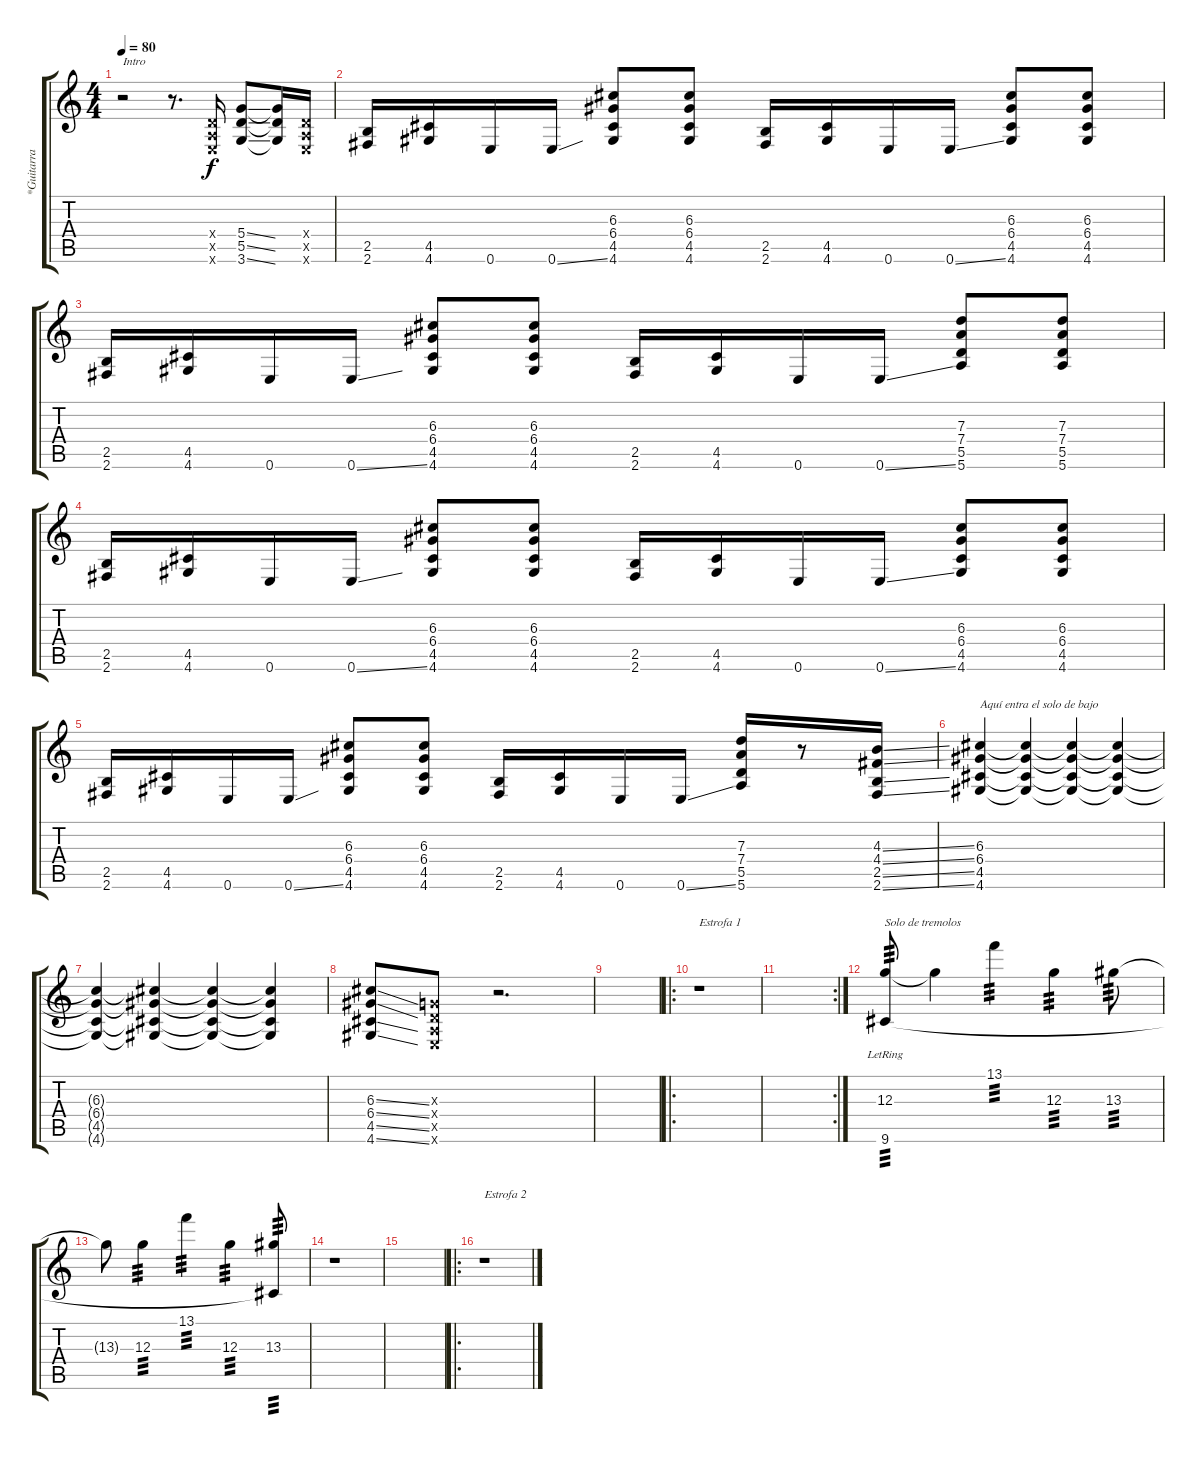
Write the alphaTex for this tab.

\track ("*Guitarra (K.V.Zón)" "*Guitarra ") {instrument overdrivenguitar}
\staff {score tabs}
\tuning (E4 B3 G3 D3 A2 E2) {hide}
\ts (4 4)
\tempo 80
\clef g2
\ks c
r.2{txt "Intro" dy f instrument overdrivenguitar} r.8{d} (0.4{x} 0.5{x} 0.6{x}).16 (5.4{ss} 5.5{ss} 3.6{ss}).8 (5.4{t} 5.5{t} 3.6{t}).16 (0.4{x} 0.5{x} 0.6{x}).16 |
(2.5 2.6).16 (4.5 4.6).16 0.6.16 0.6{ss}.16 (6.3 6.4 4.5 4.6).8 (6.3 6.4 4.5 4.6).8 (2.5 2.6).16 (4.5 4.6).16 0.6.16 0.6{ss}.16 (6.3 6.4 4.5 4.6).8 (6.3 6.4 4.5 4.6).8 |
(2.5 2.6).16 (4.5 4.6).16 0.6.16 0.6{ss}.16 (6.3 6.4 4.5 4.6).8 (6.3 6.4 4.5 4.6).8 (2.5 2.6).16 (4.5 4.6).16 0.6.16 0.6{ss}.16 (7.3 7.4 5.5 5.6).8 (7.3 7.4 5.5 5.6).8 |
(2.5 2.6).16 (4.5 4.6).16 0.6.16 0.6{ss}.16 (6.3 6.4 4.5 4.6).8 (6.3 6.4 4.5 4.6).8 (2.5 2.6).16 (4.5 4.6).16 0.6.16 0.6{ss}.16 (6.3 6.4 4.5 4.6).8 (6.3 6.4 4.5 4.6).8 |
(2.5 2.6).16 (4.5 4.6).16 0.6.16 0.6{ss}.16 (6.3 6.4 4.5 4.6).8 (6.3 6.4 4.5 4.6).8 (2.5 2.6).16 (4.5 4.6).16 0.6.16 0.6{ss}.16 (7.3 7.4 5.5 5.6).16 r.8 (4.3{ss} 4.4{ss} 2.5{ss} 2.6{ss}).16 |
(6.3 6.4 4.5 4.6).4{txt "Aquí entra el solo de bajo"} (6.3{t} 6.4{t} 4.5{t} 4.6{t}).4 (6.3{t} 6.4{t} 4.5{t} 4.6{t}).4 (6.3{t} 6.4{t} 4.5{t} 4.6{t}).4 |
(6.3{t} 6.4{t} 4.5{t} 4.6{t}).4 (6.3{t} 6.4{t} 4.5{t} 4.6{t}).4 (6.3{t} 6.4{t} 4.5{t} 4.6{t}).4 (6.3{t} 6.4{t} 4.5{t} 4.6{t}).4 |
(6.3{ss} 6.4{ss} 4.5{ss} 4.6{ss}).8 (0.3{x} 0.4{x} 0.5{x} 0.6{x}).8 r.2{d} |
|
\ro
r.1{txt "Estrofa 1"} |
\rc 2
|
(12.3 9.6{lr}).8{txt "Solo de tremolos" tp 3} 12.3{t}.4 13.1.4{tp 3} 12.3.4{tp 3} 13.3.8{tp 3} |
13.3{t}.8 12.3.4{tp 3} 13.1.4{tp 3} 12.3.4{tp 3} (13.3 9.6{t}).8{tp 3} |
r.1 |
|
\ro
r.1{txt "Estrofa 2"}
